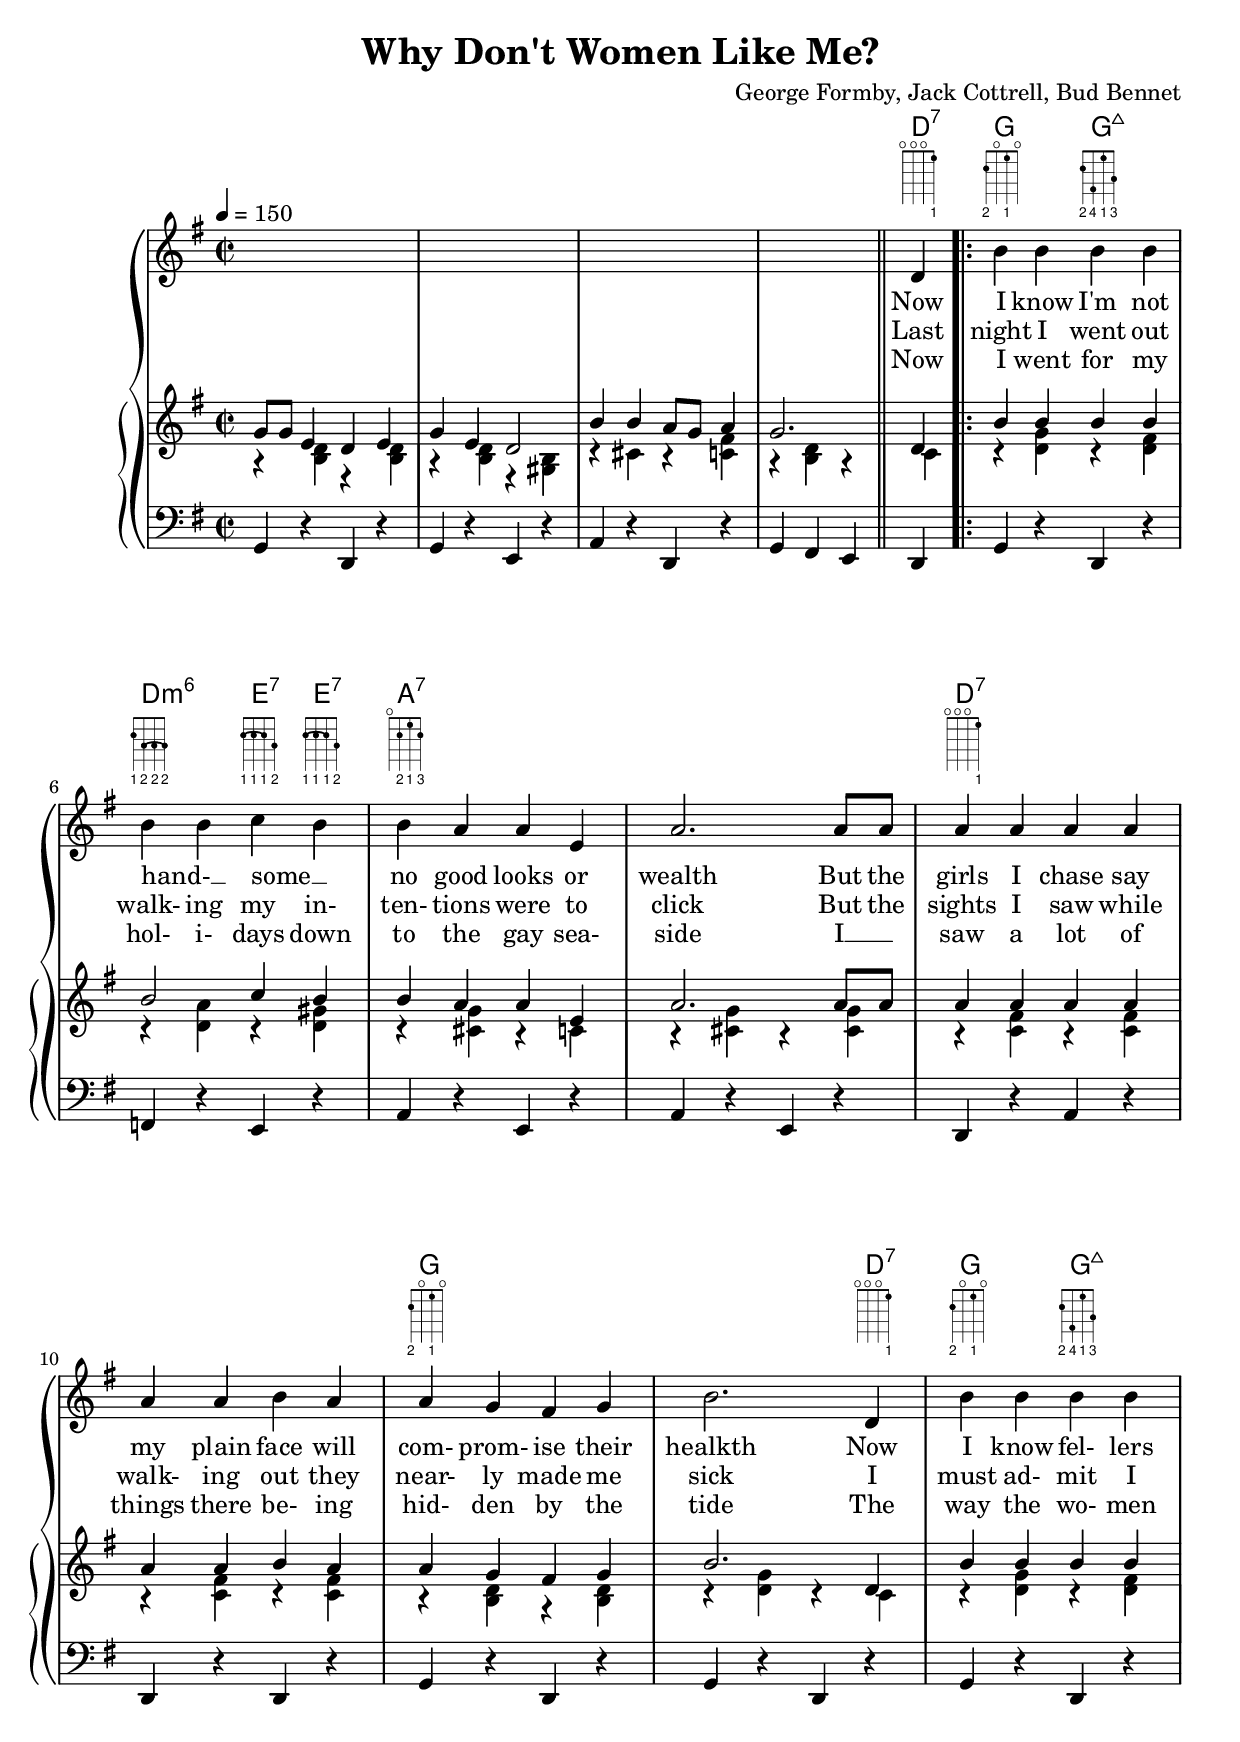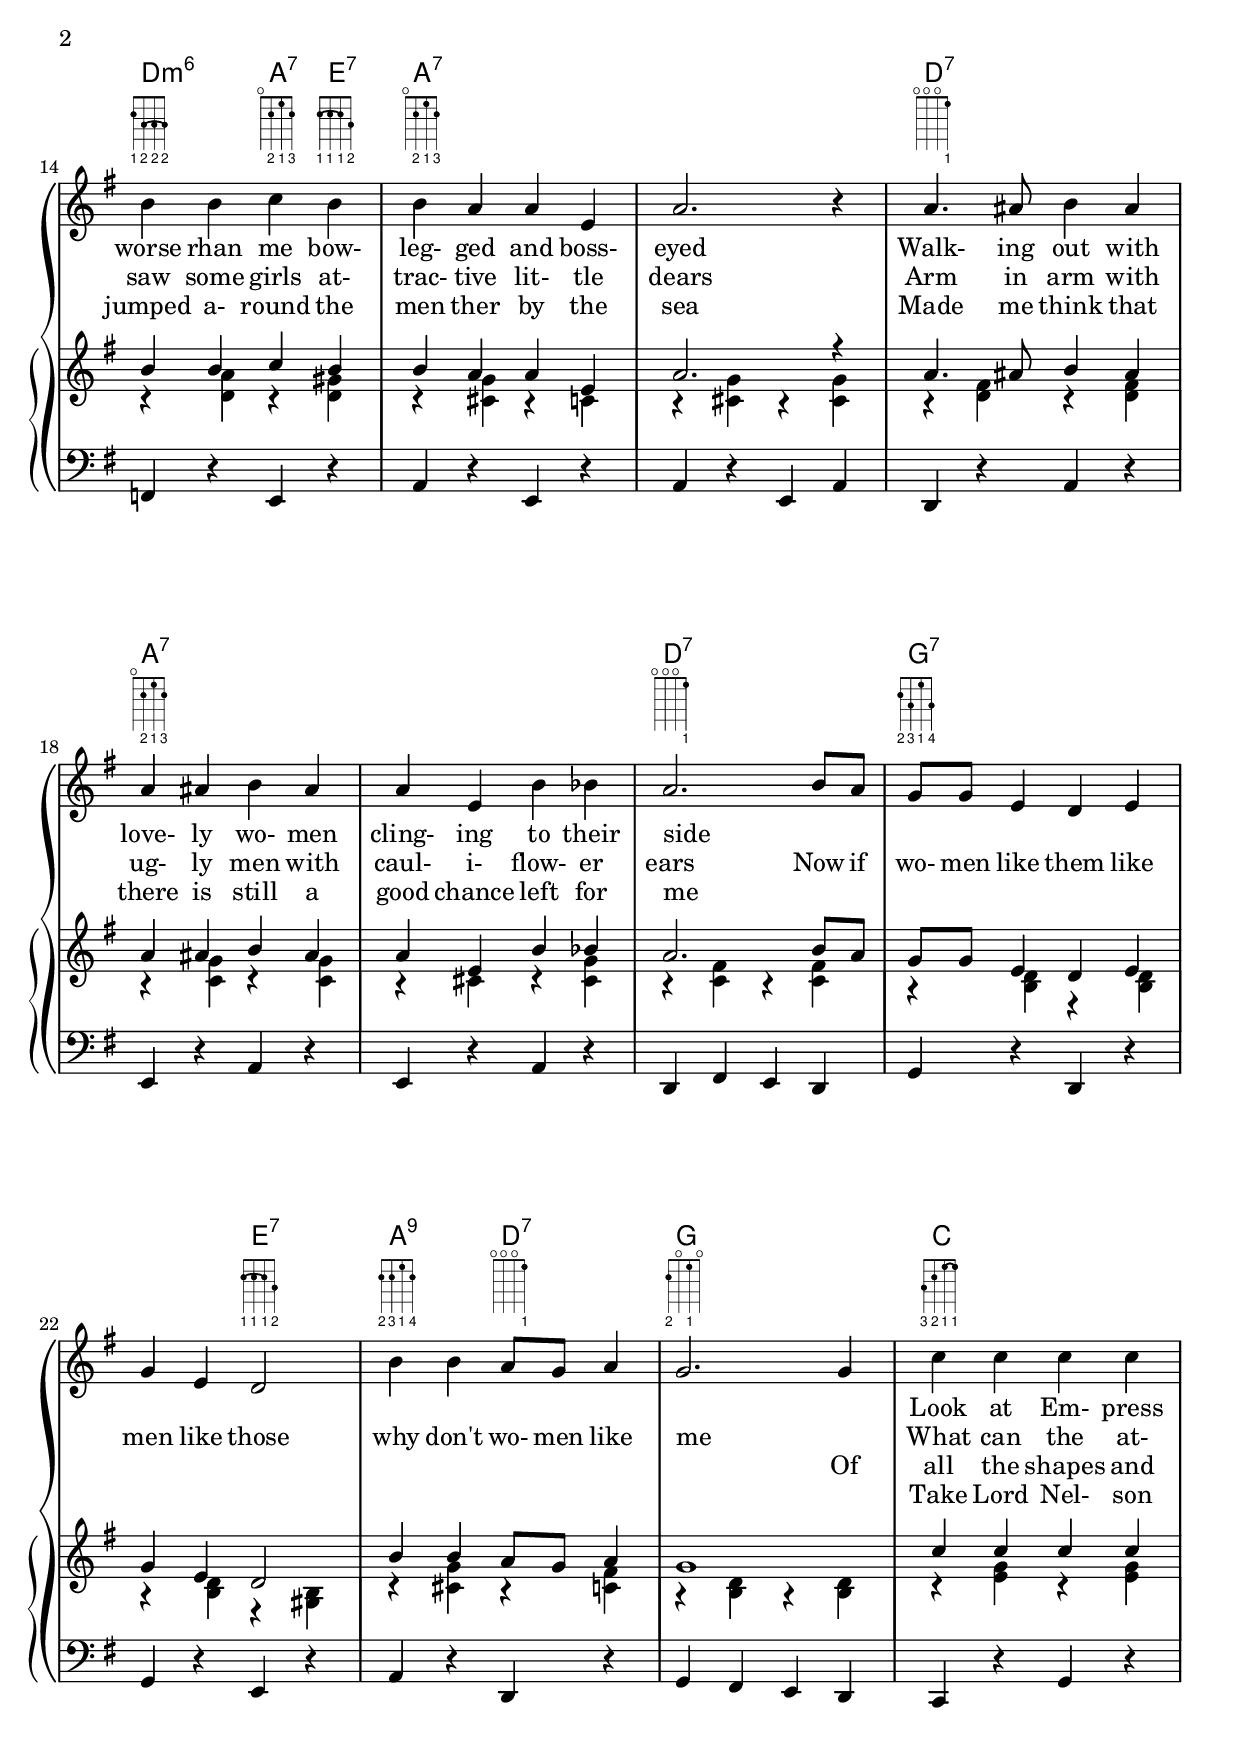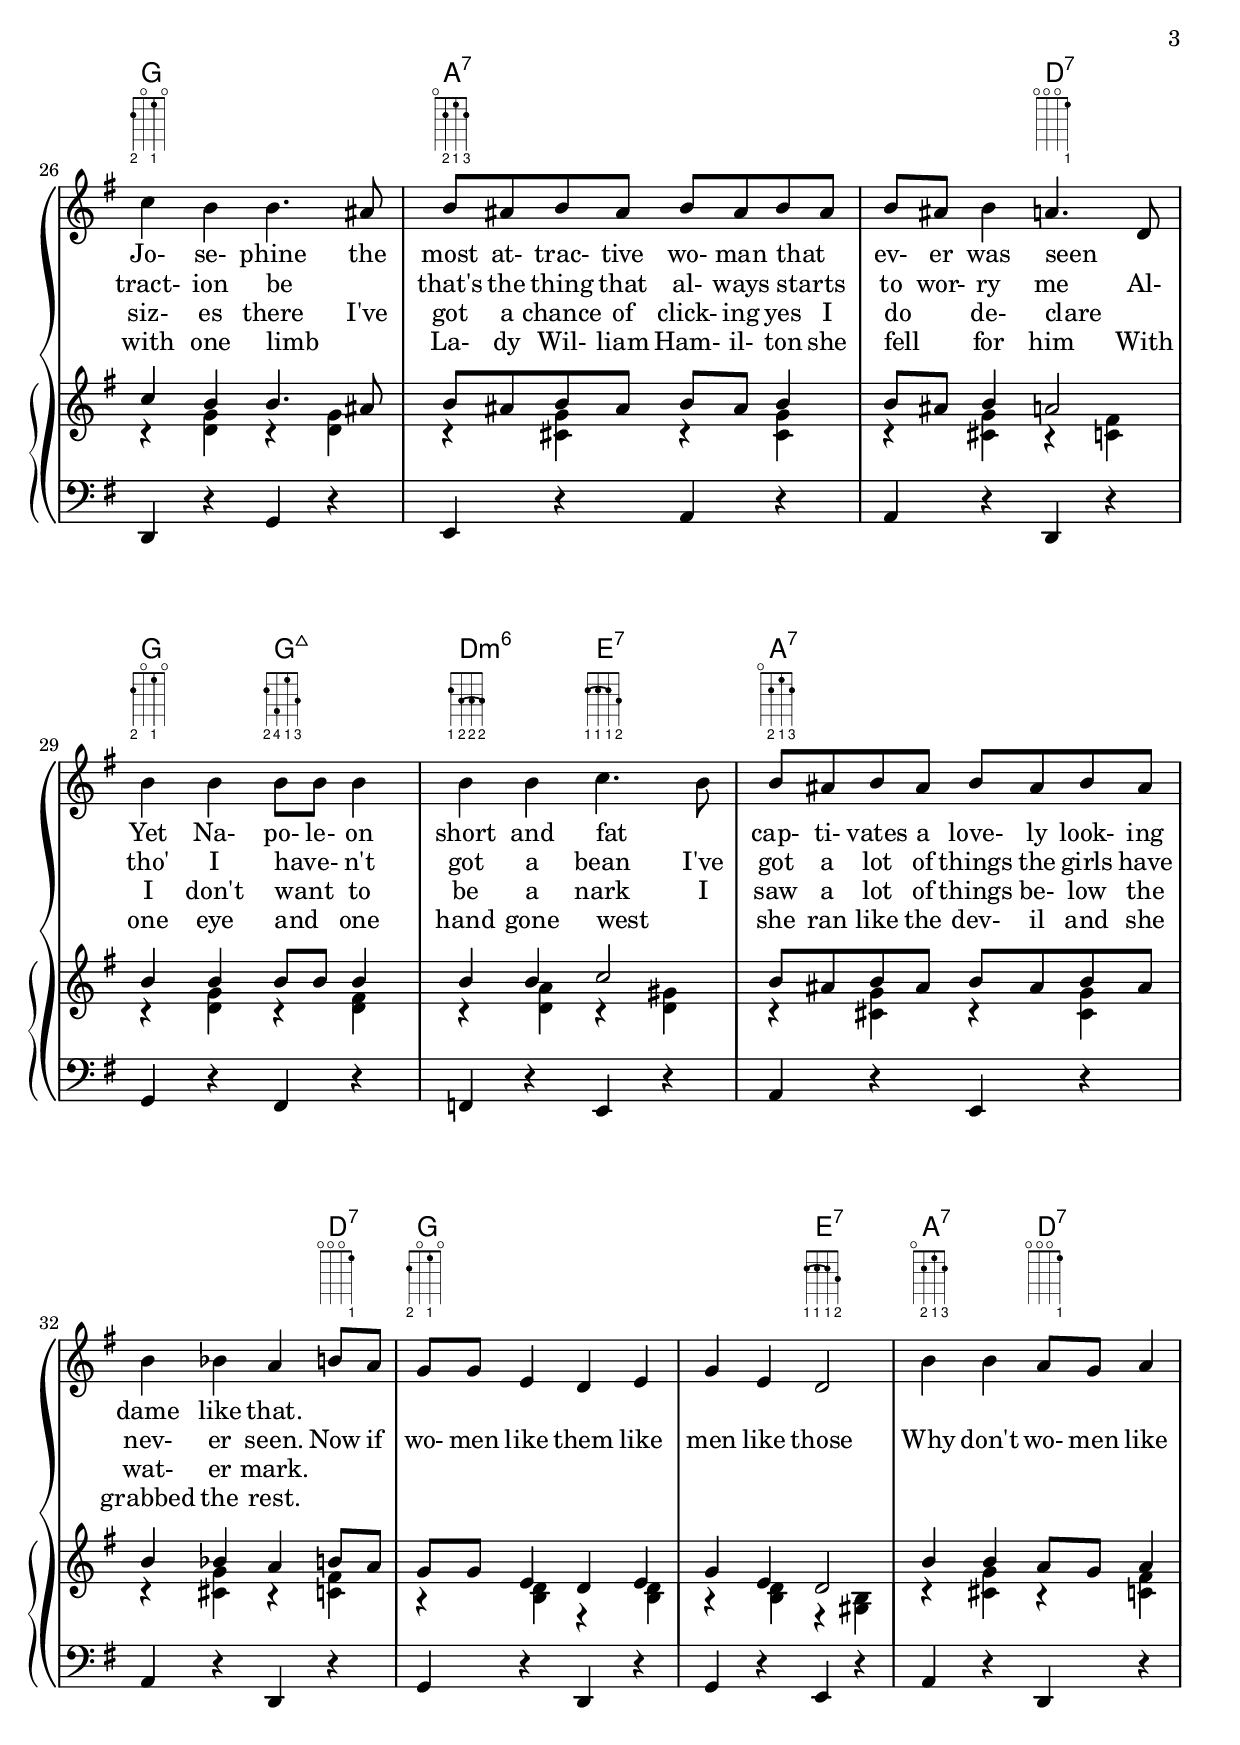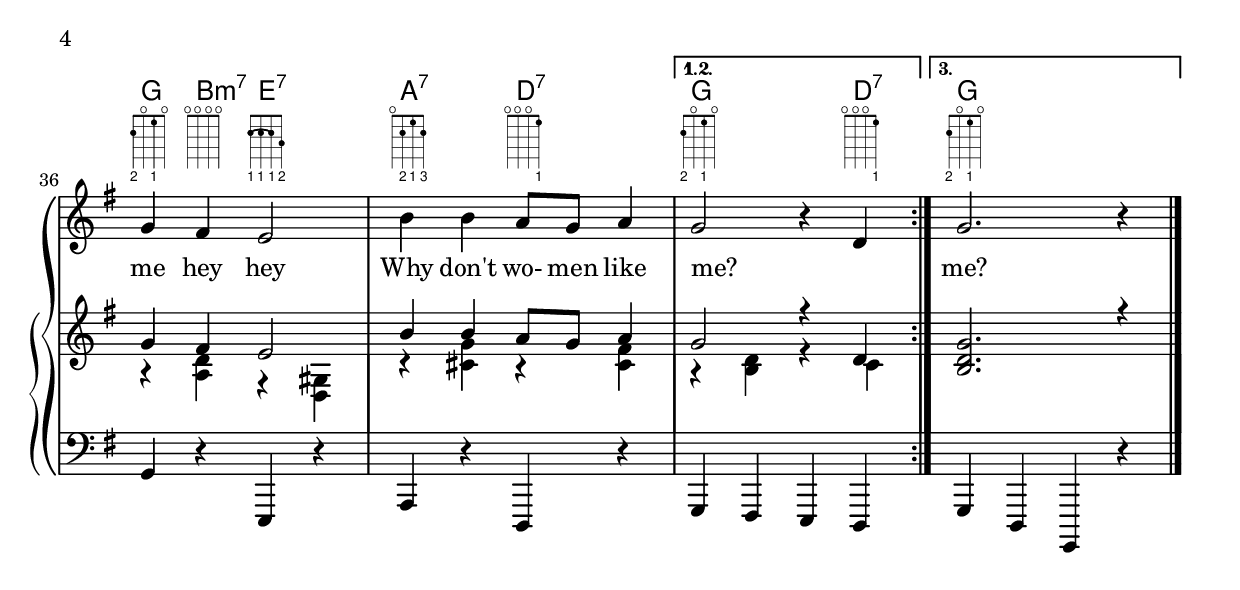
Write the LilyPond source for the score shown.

\version "2.19.82"
\include "predefined-ukulele-fretboards.ly"

global = {
  \time 2/2
  \key g \major
  \tempo 4 = 150
}

melody = \relative c' {
  \global
  s1
  s1
  s1
  s2. \bar "||" d4
  \repeat volta 3 {
    b'4 b b b % 5
    b4 b c b
    b4 a a e
    a2. a8 a
    a4 a a a
    a4 a b a % 10
    a4 g fis g
    b2. d,4
    b'4 b b b
    b4 b c b
    b4 a a e % 15
    a2. r4
    a4. ais8 b4 ais
    a4 ais b ais
    a4 e b' bes
    a2. b8 a % 20
    g8 g e4 d e
    g4 e d2
    b'4 b a8 g a4
    g2. g4
    c4 c c c % 25
    c4 b b4. ais8
    b8 ais b ais b ais b ais
    b8 ais b4 a4. d,8
    b'4 b b8 b b4
    b4 b c4. b8 % 30
    b8 ais b ais b ais b ais
    b4 bes a b8 a
    g8 g e4 d e
    g4 e d2
    b'4 b a8 g a4 % 35
    g4 fis e2
    b'4 b a8 g a4
  }
  \alternative {
    { g2 r4 d }
    { g2. r4 }
  }
  \bar "|."
}

ukulele = \chordmode {
  s1
  s1
  s1
  s2. d4:7
  \repeat volta 3 {
    g2 g:maj7 % 5
    d2:m6 e4:7 e:7
    a1:7
    s1
    d1:7
    s1 % 10
    g1
    s2. d4:7
    g2 g:maj7
    d2:m6 a4:7 e:7
    a1:7 % 15
    s1
    d1:7
    a1:7
    s1
    d1:7 % 20
    g1:7
    s2 e:7
    a2:9 d:7
    g1
    c1 % 25
    g1
    a1:7
    s2 d:7
    g2 g:maj7
    d2:m6 e:7 % 30
    a1:7
    s2. d4:7
    g1
    s2 e:7
    a2:7 d:7 % 35
    g4 b:m7 e2:7
    a2:7 d:7
  }
  \alternative {
    { g2. d4:7 }
    { g2. s4 }
  }
}

trebleOne = \relative c'' {
  \global
  \voiceOne
  g8 g e4 d e
  g4 e d2
  b'4 b a8 g a4
  g2. \bar "||" d4
  \repeat volta 3 {
    b'4 b b b % 5
    b2 c4 b
    b4 a a e
    a2. a8 a
    a4 a a a
    a4 a b a % 10
    a4 g fis g
    b2. d,4
    b'4 b b b
    b4 b c b
    b4 a a e % 15
    a2. r4
    a4. ais8 b4 ais
    a4 ais b ais
    a4 e b' bes
    a2. b8 a % 20
    g8 g e4 d e
    g4 e d2
    b'4 b a8 g a4
    g1
    c4 c c c % 25
    c4 b b4. ais8
    b8 ais b ais b ais b4
    b8 ais b4 a2
    b4 b b8 b b4
    b4 b c2 % 30
    b8 ais b ais b ais b ais
    b4 bes a b8 a
    g8 g e4 d e
    g4 e d2
    b'4 b a8 g a4 % 35
    g4 fis e2
    b'4 b a8 g a4
  }
  \alternative {
    { g2 r4 d }
    { <b d g>2. r4 }
  }
  \bar "|."
}

trebleTwo = \relative c' {
  \global
  \voiceTwo
  r4 <b d> r q
  r4 q r <gis b>
  r4 cis r <c fis>
  r4 <b d> r \bar "||" c
  \repeat volta 3 {
    r4 <d g> r <d fis> % 5
    r4 <d a'> r <d gis>
    r4 <cis g'> r c
    r4 <cis g'> r q
    r4 <c fis> r q
    r4 q r q % 10
    r <b d> r q
    r4 <d g> r c
    r4 <d g> r <d fis>
    r4 <d a'> r <d gis>
    r4 <cis g'> r c % 15
    r4 <cis g'> r q
    r4 <d fis> r q
    r4 <c g'> r q
    r4 cis r <cis g'>
    r4 <c fis> r q % 20
    r4 <b d> r q
    r4 q r <gis b>
    r4 <cis g'> r <c fis>
    r4 <b d> r q
    r4 <e g> r q % 25
    r4 <d g> r q
    r4 <cis g'> r q
    r4 q r <c fis>
    r4 <d g> r <d fis>
    r4 <d a'> r <d gis> % 30
    r4 <cis g'> r q
    r4 q r <c fis>
    r4 <b d> r q
    r4 <b d> r <gis b>
    r4 <cis g'> r <c fis> % 35
    r4 <a d> r <gis d>
    r4 <cis g'> r <cis fis>
  }
  \alternative {
    { r4 <b d> r c }
    { s1 }
  }
  \bar "|."
}

bass = \relative c {
  \global
  g4 r d r
  g4 r e r
  a4 r d, r
  g4 fis e \bar "||" d
  \repeat volta 3 {
    g4 r d r % 5
    f4 r e r
    a4 r e r
    a4 r e r
    d4 r a' r
    d,4 r d r % 10
    g4 r d r
    g4 r d r
    g4 r d r
    f4 r e r
    a4 r e r % 15
    a4 r e a
    d,4 r a' r
    e4 r a r
    e4 r a r
    d,4 fis e d % 20
    g4 r d r
    g4 r e r
    a4 r d, r
    g4 fis e d
    c4 r g' r % 25
    d4 r g r
    e4 r a r
    a4 r d, r
    g4 r fis r
    f4 r e r % 30
    a4 r e r
    a4 r d, r
    g4 r d r
    g4 r e r
    a4 r d, r % 35
    g4 r e, r
    a4 r d, r
  }
  \alternative {
    { g4 fis e d }
    { g4 d g, r }
  }
}

verseOne = \lyricmode {
  Now I know I'm not hand- __ _ some __ _ no good looks or wealth
  But the girls I chase say my plain face will com- prom- ise their healkth
  Now I know fel- lers worse rhan me bow- leg- ged and boss- eyed
  Walk- ing out with love- ly wo- men cling- ing to their side

  _ _ _ _ _ _ _ _ _ _ _ _ _ _ _ _
  _ Look at Em- press Jo- se- phine the most at- trac- tive wo- man that _ ev- er was seen
  _ Yet Na- po- le- on short and fat _ cap- ti- vates a love- ly look- ing dame like that.
}

MverseOne = \lyricmode {
  "/Now " "I " "know " "I'm " "not " "hand" _ "some " _ "no " "good " "looks " "or " "wealth"
  "/But " "the " "girls " "I " "chase " "say " "my " "plain " "face " "will " "com" "prom" "ise " "their " "health"
  "/Now " "I " "know " "fel" "lers " "worse " "than " "me " "bow" "leg" "ged " "and " "boss" "eyed"
  "/Walk" "ing " "out " "with " "love" "ly " "wo" "men " "cling" "ing " "to " "their " "side"

  "Now " "if " "wo" "men " "like " "them " "like " "men " "like " "those " "why " "don't " "wo" "men " "like " "me "
  _ "/Look " "at " "Em" "press " "Jo" "se" "phine " "the " "most " "at" "trac" "tive " "wo" "man " "that "_ "ev" "er " "was " "seen"
  _ "/Yet " "Na" "po" "le" "on " "short " "and " "fat " _ "cap" "ti" "vates " "a " "love" "ly " "look" "ing " "dame " "like " "that."
}

verseTwo = \lyricmode {
  Last night I went out walk- ing my in- ten- tions were to click
  But the sights I saw while walk- ing out they near- ly made me sick
  I must ad- mit I saw some girls at- trac- tive lit- tle dears
  Arm in arm with ug- ly men with caul- i- flow- er ears

  Now if wo- men like them like men like those why don't wo- men like me
  _ What can the at- tract- ion be _ that's the thing that al- ways starts _ to wor- ry me
  Al- tho' I have- _ n't got a bean I've got a lot of things the girls have nev- er seen.

  Now if wo- men like them like men like those
  Why don't wo- men like me hey hey
  Why don't wo- men like me?

  _ me?
}

MverseTwo = \lyricmode {
  "/Last " "night " "I " "went " "out " "walk" "ing " "my " "in" "ten" "tions " "were " "to " "click "
  "/But " "the " "sights " "I " "saw " "while " "walk" "ing " "out " "they " "near" "ly " "made " "me " "sick "
  "/I " "must " "ad" "mit " "I " "saw " "some " "girls " "at" "trac" "tive " "lit" "tle " "dears "
  "/Arm " "in " "arm " "with " "ug" "ly " "men " "with " "caul" "i" "flow" "er " "ears "

  "/Now " "if " "wo" "men " "like " "them " "like " "men " "like " "those " "why " "don't " "wo" "men " "like " "me "
  _ "/What " "can " "the " "at" "tract" "ion " "be " _ "that's " "the " "thing " "that " "al" "ways " "starts " _ "to " "wor" "ry " "me "
  "/Al" "tho' " "I " "have" _ "n't " "got " "a " "bean " "I've " "got " "a " "lot " "of " "things " "the " "girls " "have " "nev" "er " "seen. "

  "/Now " "if " "wo" "men " "like " "them " "like " "men " "like " "those "
  "/Why " "don't " "wo" "men " "like " "me " "hey " "hey "
  "/Why " "don't " "wo" "men " "like " "me? "
}

verseThree = \lyricmode {
  Now I went for my hol- i- days down to the gay sea- side
  I __ _ saw a lot of things there be- ing hid- den by the tide
  The way the wo- men jumped a- round the men ther by the sea
  Made me think that there is still a good chance left for me

  _ _ _ _ _ _ _ _ _ _ _ _ _ _ _ _
  Of all the shapes and siz- es there I've got a chance of click- ing yes I do _ de- clare
  _ I don't want _ to be a nark I saw a lot of things be- low the wat- er mark.
}

MverseThree = \lyricmode {
  "/Now " "I " "went " "for " "my " "hol" "i" "days " "down " "to " "the " "gay " "sea" "side "
  "/I " _ "saw " "a " "lot " "of " "things " "there " "be" "ing " "hid" "den " "by " "the " "tide "
  "/The " "way " "the " "wo" "men " "jumped " "a" "round " "the " "men " "there " "by " "the " "sea "
  "/Made " "me " "think " "that " "there " "is " "still " "a " "good " "chance " "left " "for " "me "

  "/Now " "if " "wo" "men " "like " "them " "like " "men " "like " "those " "why " "don't " "wo" "men " "like " "me "
  "/Of " "all " "the " "shapes " "and " "siz" "es " "there " "I've " "got " "a " "chance " "of " "click" "ing " "yes " "I " "do " _ "de" "clare "
  _ "/I " "don't " "want " _ "to " "be " "a " "nark " "I " "saw " "a " "lot " "of " "things " "be" "low " "the " "wat" "er " "mark."
}

verseFour = \lyricmode {
  _ _ _ _ _ _ _ _ _ _ _ _
  _ _ _ _ _ _ _ _ _ _ _ _ _ _ _
  _ _ _ _ _ _ _ _ _ _ _ _ _ _
  _ _ _ _ _ _ _ _ _ _ _ _ _

  _ _ _ _ _ _ _ _ _ _ _ _ _ _ _ _ _ _
  _ Take Lord Nel- son with one limb
  _ La- dy Wil- liam Ham- il- ton she fell _ for him
  With one eye and _ one hand gone west
  _ she ran like the dev- il and she grabbed the rest.
}

MverseFour = \lyricmode {
  "Now " "if " "wo" "men " "like " "them " "like " "men " "like " "those " "why " "don't " "wo" "men " "like " "me "
  _ "Take " "Lord " "Nel" "son " "with " "one " "limb "
  _ "La" "dy " "Wil" "liam " "Ham" "il" "ton " "she " "fell " _ "for " "him "
  "With " "one " "eye " "and " _ "one " "hand " "gone " "west "
  _ "she " "ran " "like " "the " "dev" "il " "and " "she " "grabbed " "the " "rest."
}

\book {
  \header {
    title = "Why Don't Women Like Me?"
    composer = "George Formby, Jack Cottrell, Bud Bennet"
  }

  \score {
    \context GrandStaff {
      <<
        \new ChordNames { \ukulele }
	\new FretBoards { \set Staff.stringTunings = #ukulele-tuning \transpose d c \ukulele }
	\new Staff = melody { \melody }
	\addlyrics \verseOne
	\addlyrics \verseTwo
	\addlyrics \verseThree
	\addlyrics \verseFour
	\context PianoStaff
	  <<
	    \new Staff = treble <<
	      \new Voice { \trebleOne }
              \new Voice { \trebleTwo }
	    >>
	    \new Staff = bass <<
	      \new Voice { \clef bass \bass }
	    >>
	  >>
      >>
    }
    \layout {}
  }

  \score {
    \context GrandStaff {
      <<
	\new Staff = melody { \unfoldRepeats \melody }
	\addlyrics { \MverseOne \MverseTwo \MverseThree }
	\context PianoStaff
	  <<
	    \new Staff = treble <<
	      \new Voice { \unfoldRepeats \trebleOne }
	      \new Voice { \unfoldRepeats \trebleTwo }
            >>
	    \new Staff = bass <<
	      \new Voice { \clef bass \unfoldRepeats \bass }
	    >>
	  >>
      >>
    }
    \midi {}
  }
}
